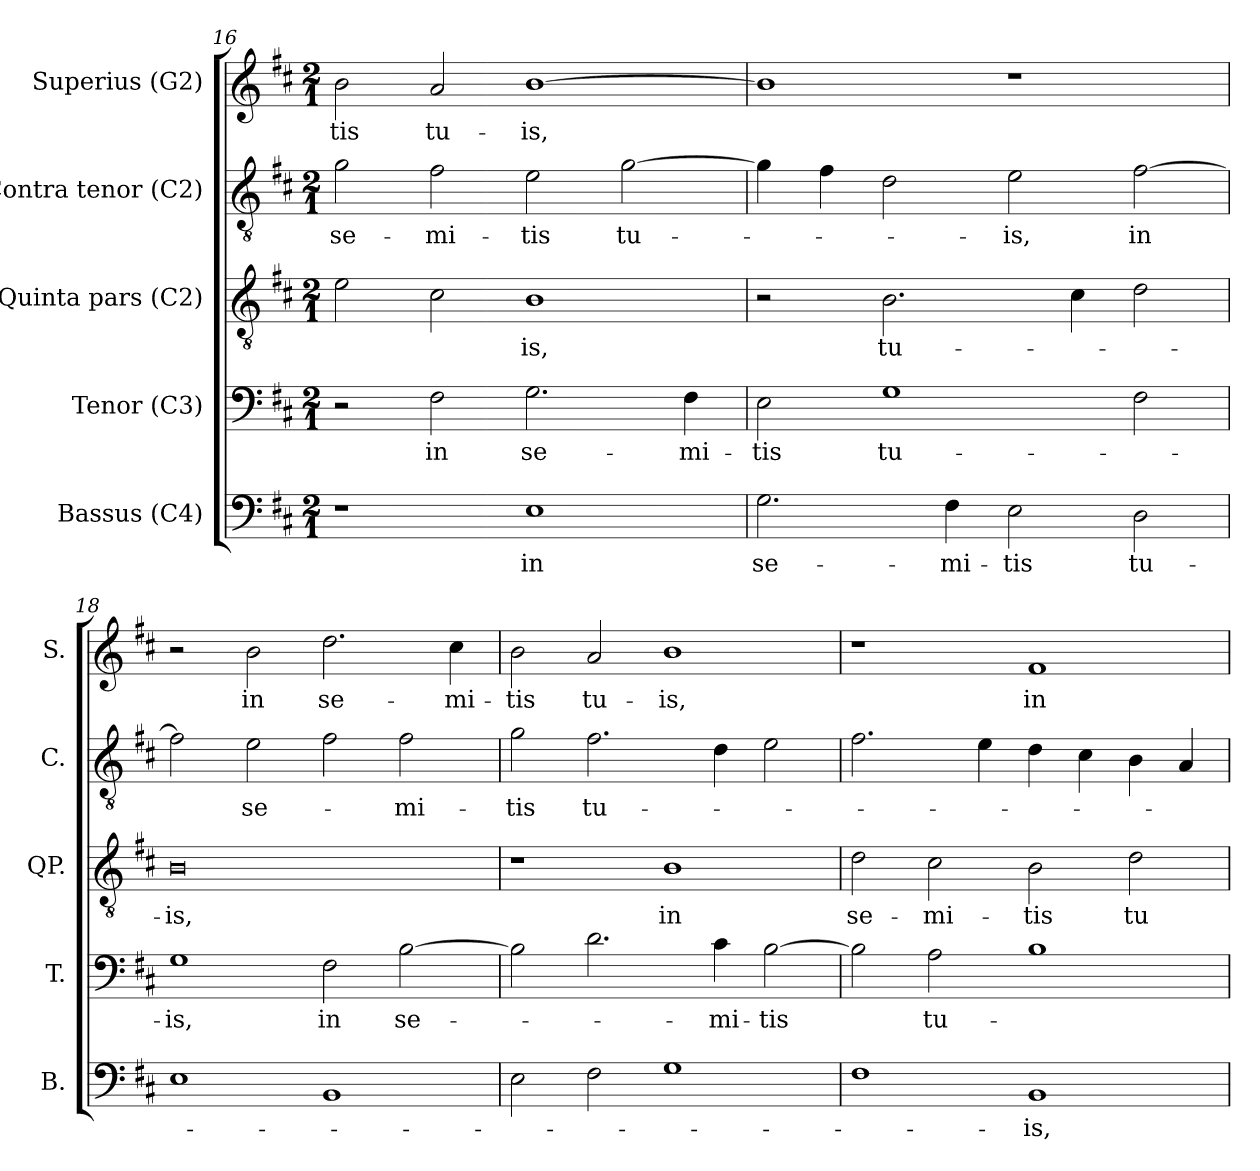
**kern	**text	**kern	**text	**kern	**text	**kern	**text	**kern	**text
*part5	*part5	*part4	*part4	*part3	*part3	*part2	*part2	*part1	*part1
*staff5	*staff5	*staff4	*staff4	*staff3	*staff3	*staff2	*staff2	*staff1	*staff1
*I"Bassus (C4)	*	*I"Tenor (C3)	*	*I"Quinta pars (C2)	*	*I"Contra tenor (C2)	*	*I"Superius (G2)	*
*I'B.	*	*I'T.	*	*I'QP.	*	*I'C.	*	*I'S.	*
*clefF4	*	*clefF4	*	*clefGv2	*	*clefGv2	*	*clefG2	*
*	*	*ITrd7c12	*	*ITrd7c12	*	*ITrd7c12	*	*	*
*k[f#c#]	*	*k[f#c#]	*	*k[f#c#]	*	*k[f#c#]	*	*k[f#c#]	*
*D:	*	*D:	*	*D:	*	*D:	*	*D:	*
*M2/1	*	*M2/1	*	*M2/1	*	*M2/1	*	*M2/1	*
=16	=16	=16	=16	=16	=16	=16	=16	=16	=16
!	!	!	!	!	!	!	!LO:LY:b:color=#000000	!	!
!	!	!	!	!	!	!	!	!	!LO:LY:b:color=#000000
1r	.	2r	.	2Ei\	.	2Gi\	se-	2bi\	-tis
!	!	!	!LO:LY:b:color=#000000	!	!	!	!	!	!
!	!	!	!	!	!	!	!LO:LY:b:color=#000000	!	!
!	!	!	!	!	!	!	!	!	!LO:LY:b:color=#000000
.	.	2FF#i\	in	2C#i\	.	2F#i\	-mi-	2ai/	tu-
!	!LO:LY:b:color=#000000	!	!	!	!	!	!	!	!
!	!	!	!LO:LY:b:color=#000000	!	!	!	!	!	!
!	!	!	!	!	!LO:LY:b:color=#000000	!	!	!	!
!	!	!	!	!	!	!	!LO:LY:b:color=#000000	!	!
!	!	!	!	!	!	!	!	!	!LO:LY:b:color=#000000
1Ei	in	2.GGi\	se-	1BBi	-is,	2Ei\	-tis	[1bi	-is,
!	!	!	!	!	!	!	!LO:LY:b:color=#000000	!	!
.	.	.	.	.	.	[2Gi\	tu-	.	.
!	!	!	!LO:LY:b:color=#000000	!	!	!	!	!	!
.	.	4FF#i\	-mi-	.	.	.	.	.	.
!!LO:LB:g=z
=17	=17	=17	=17	=17	=17	=17	=17	=17	=17
!	!LO:LY:b:color=#000000	!	!	!	!	!	!	!	!
!	!	!	!LO:LY:b:color=#000000	!	!	!	!	!	!
2.Gi\	se-	2EEi\	-tis	2r	.	4Gi\]	.	1bi]	.
.	.	.	.	.	.	4F#i\	.	.	.
!	!	!	!LO:LY:b:color=#000000	!	!	!	!	!	!
!	!	!	!	!	!LO:LY:b:color=#000000	!	!	!	!
.	.	1GGi	tu-	2.BBi\	tu-	2Di\	.	.	.
!	!LO:LY:b:color=#000000	!	!	!	!	!	!	!	!
4F#i\	-mi-	.	.	.	.	.	.	.	.
!	!LO:LY:b:color=#000000	!	!	!	!	!	!	!	!
!	!	!	!	!	!	!	!LO:LY:b:color=#000000	!	!
2Ei\	-tis	.	.	.	.	2Ei\	-is,	1r	.
.	.	.	.	4C#i\	.	.	.	.	.
!	!LO:LY:b:color=#000000	!	!	!	!	!	!	!	!
!	!	!	!	!	!	!	!LO:LY:b:color=#000000	!	!
2Di\	tu-	2FF#i\	.	2Di\	.	[2F#i\	in	.	.
=18	=18	=18	=18	=18	=18	=18	=18	=18	=18
!	!	!	!LO:LY:b:color=#000000	!	!	!	!	!	!
!	!	!	!	!	!LO:LY:b:color=#000000	!	!	!	!
1Ei	.	1GGi	-is,	0BBi	-is,	2F#i\]	.	2r	.
!	!	!	!	!	!	!	!LO:LY:b:color=#000000	!	!
!	!	!	!	!	!	!	!	!	!LO:LY:b:color=#000000
.	.	.	.	.	.	2Ei\	se-	2bi\	in
!	!	!	!LO:LY:b:color=#000000	!	!	!	!	!	!
!	!	!	!	!	!	!	!	!	!LO:LY:b:color=#000000
1BBi	.	2FF#i\	in	.	.	2F#i\	.	2.ddi\	se-
!	!	!	!LO:LY:b:color=#000000	!	!	!	!	!	!
!	!	!	!	!	!	!	!LO:LY:b:color=#000000	!	!
.	.	[2BBi\	se-	.	.	2F#i\	-mi-	.	.
!	!	!	!	!	!	!	!	!	!LO:LY:b:color=#000000
.	.	.	.	.	.	.	.	4cc#i\	-mi-
=19	=19	=19	=19	=19	=19	=19	=19	=19	=19
!	!	!	!	!	!	!	!LO:LY:b:color=#000000	!	!
!	!	!	!	!	!	!	!	!	!LO:LY:b:color=#000000
2Ei\	.	2BBi\]	.	1r	.	2Gi\	-tis	2bi\	-tis
!	!	!	!	!	!	!	!LO:LY:b:color=#000000	!	!
!	!	!	!	!	!	!	!	!	!LO:LY:b:color=#000000
2F#i\	.	2.Di\	.	.	.	2.F#i\	tu-	2ai/	tu-
!	!	!	!	!	!LO:LY:b:color=#000000	!	!	!	!
!	!	!	!	!	!	!	!	!	!LO:LY:b:color=#000000
1Gi	.	.	.	1BBi	in	.	.	1bi	-is,
!	!	!	!LO:LY:b:color=#000000	!	!	!	!	!	!
.	.	4C#i\	-mi-	.	.	4Di\	.	.	.
!	!	!	!LO:LY:b:color=#000000	!	!	!	!	!	!
.	.	[2BBi\	-tis	.	.	2Ei\	.	.	.
=20	=20	=20	=20	=20	=20	=20	=20	=20	=20
!	!	!	!	!	!LO:LY:b:color=#000000	!	!	!	!
1F#i	.	2BBi\]	.	2Di\	se-	2.F#i\	.	1r	.
!	!	!	!LO:LY:b:color=#000000	!	!	!	!	!	!
!	!	!	!	!	!LO:LY:b:color=#000000	!	!	!	!
.	.	2AAi\	tu-	2C#i\	-mi-	.	.	.	.
.	.	.	.	.	.	4Ei\	.	.	.
!	!LO:LY:b:color=#000000	!	!	!	!	!	!	!	!
!	!	!	!	!	!LO:LY:b:color=#000000	!	!	!	!
!	!	!	!	!	!	!	!	!	!LO:LY:b:color=#000000
1BBi	-is,	1BBi	.	2BBi\	-tis	4Di\	.	1f#i	in
.	.	.	.	.	.	4C#i\	.	.	.
!	!	!	!	!	!LO:LY:b:color=#000000	!	!	!	!
.	.	.	.	2Di\	tu-	4BBi\	.	.	.
.	.	.	.	.	.	4AAi/	.	.	.
=	=	=	=	=	=	=	=	=	=
*-	*-	*-	*-	*-	*-	*-	*-	*-	*-
